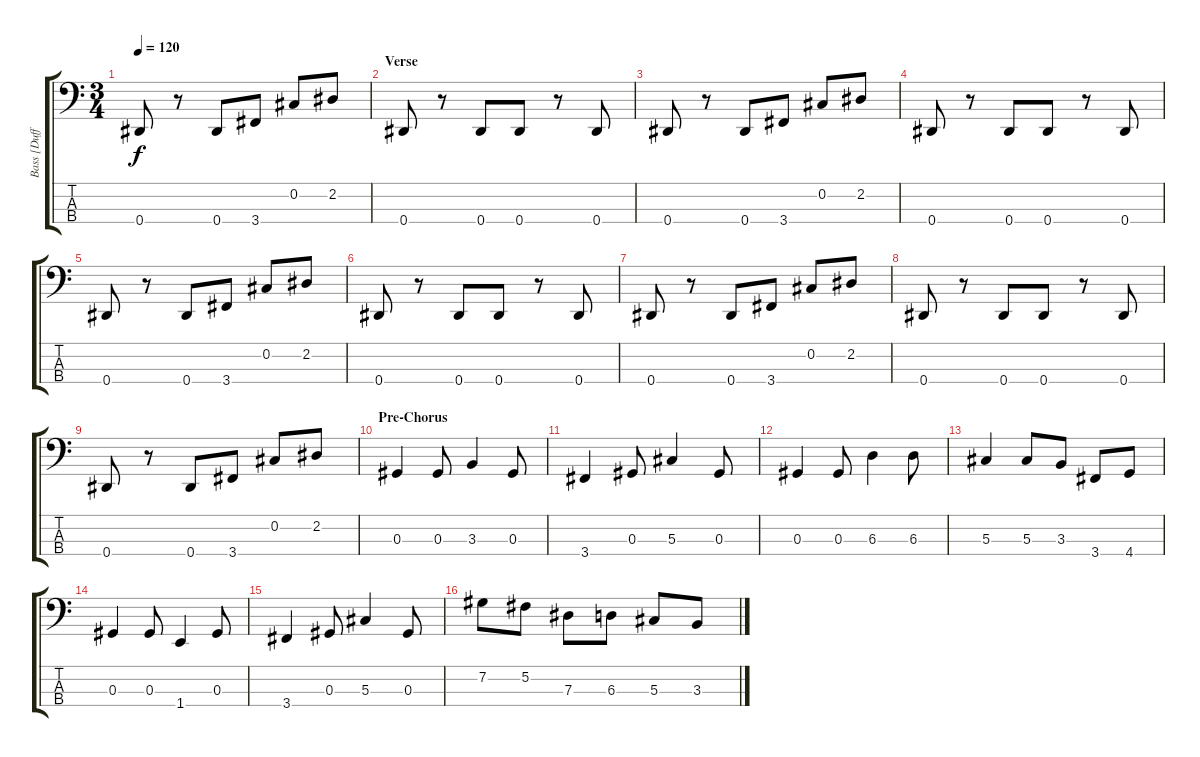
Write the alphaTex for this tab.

\track ("Bass [Duff]" "Bass [Duff") {instrument electricbassfinger}
\staff {score tabs}
\tuning (Gb2 Db2 Ab1 Eb1) {hide}
\ts (3 4)
\tempo 120
\clef f4
\ks c
0.4.8{dy f} r.8 0.4.8 3.4.8 0.2.8 2.2.8 |
\section ("" "Verse")
0.4.8 r.8 0.4.8 0.4.8 r.8 0.4.8 |
0.4.8 r.8 0.4.8 3.4.8 0.2.8 2.2.8 |
0.4.8 r.8 0.4.8 0.4.8 r.8 0.4.8 |
0.4.8 r.8 0.4.8 3.4.8 0.2.8 2.2.8 |
0.4.8 r.8 0.4.8 0.4.8 r.8 0.4.8 |
0.4.8 r.8 0.4.8 3.4.8 0.2.8 2.2.8 |
0.4.8 r.8 0.4.8 0.4.8 r.8 0.4.8 |
0.4.8 r.8 0.4.8 3.4.8 0.2.8 2.2.8 |
\section ("" "Pre-Chorus")
0.3.4 0.3.8 3.3.4 0.3.8 |
3.4.4 0.3.8 5.3.4 0.3.8 |
0.3.4 0.3.8 6.3.4 6.3.8 |
5.3.4 5.3.8 3.3.8 3.4.8 4.4.8 |
0.3.4 0.3.8 1.4.4 0.3.8 |
3.4.4 0.3.8 5.3.4 0.3.8 |
7.2.8 5.2.8 7.3.8 6.3.8 5.3.8 3.3.8
